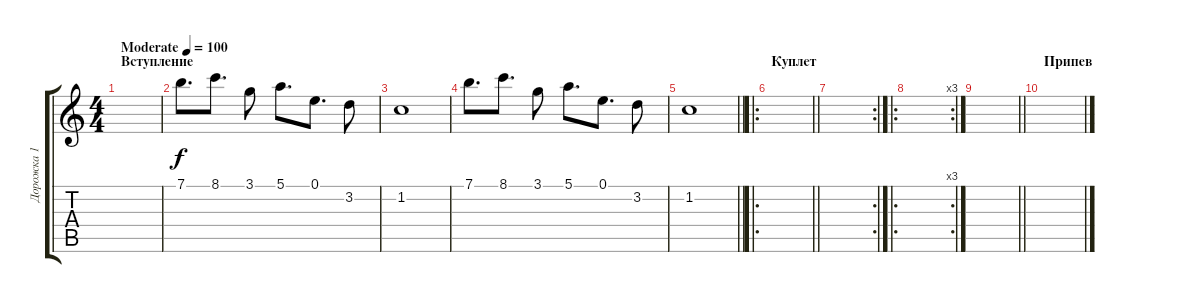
\track ("Дорожка 1" "Дорожка 1") {instrument overdrivenguitar}
\staff {score tabs}
\tuning (E4 B3 G3 D3 A2 E2) {hide}
\ts (4 4)
\section ("" "Вступление")
\tempo (100 "Moderate")
\clef g2
\ks c
|
7.1.8{d} 8.1.8{d} 3.1.8 5.1.8{d} 0.1.8{d} 3.2.8 |
1.2.1 |
7.1.8{d} 8.1.8{d} 3.1.8 5.1.8{d} 0.1.8{d} 3.2.8 |
\barLineRight lightlight
1.2.1 |
\ro
\section ("" "Куплет")
\barLineRight lightlight
|
\rc 2
\section ("" "")
|
\ro
\rc 3
|
\barLineRight lightlight
|
\section ("" "Припев")
